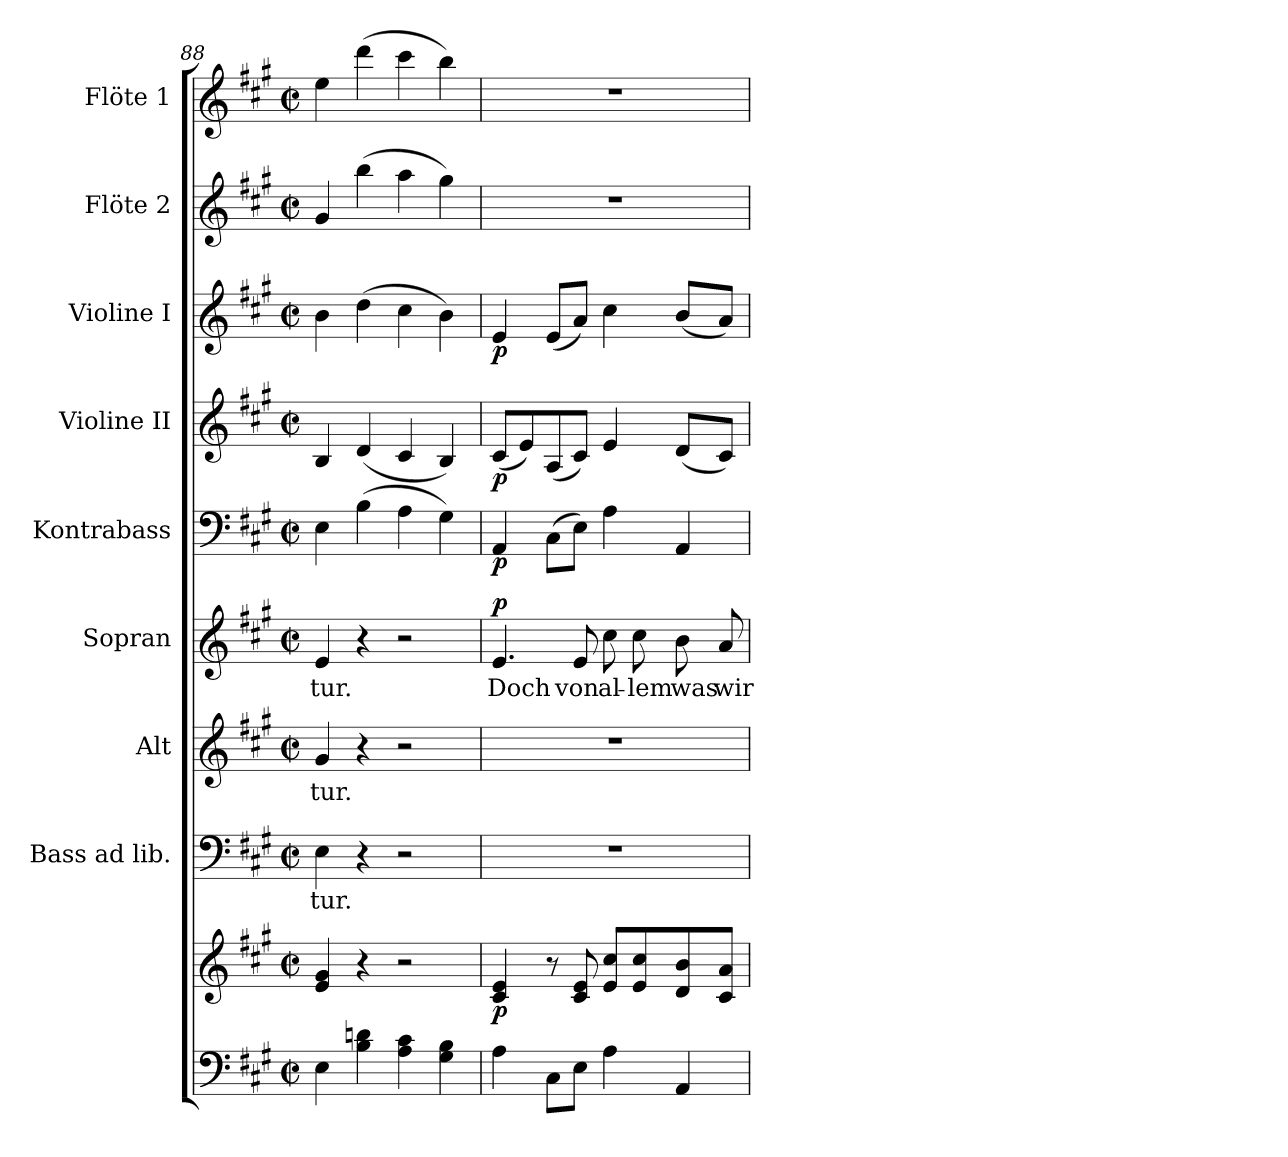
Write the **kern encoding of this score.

**kern	**kern	**dynam	**kern	**text	**kern	**text	**kern	**text	**dynam	**kern	**dynam	**kern	**dynam	**kern	**dynam	**kern	**kern
*part9	*part9	*part9	*part8	*part8	*part7	*part7	*part6	*part6	*part6	*part5	*part5	*part4	*part4	*part3	*part3	*part2	*part1
*staff10	*staff9	*staff9/10	*staff8	*staff8	*staff7	*staff7	*staff6	*staff6	*staff6	*staff5	*staff5	*staff4	*staff4	*staff3	*staff3	*staff2	*staff1
*	*	*	*I"Bass ad lib.	*	*I"Alt	*	*I"Sopran	*	*	*I"Kontrabass	*	*I"Violine II	*	*I"Violine I	*	*I"Flöte 2	*I"Flöte 1
*	*	*	*I'B.	*	*I'A.	*	*I'S.	*	*	*I'Kb.	*	*I'Vl. II	*	*I'Vl. I	*	*I'Fl. 2	*I'Fl. 1
*clefF4	*clefG2	*	*clefF4	*	*clefG2	*	*clefG2	*	*	*clefF4	*	*clefG2	*	*clefG2	*	*clefG2	*clefG2
*	*	*	*	*	*	*	*	*	*	*ITrd7c12	*	*	*	*	*	*	*
*k[f#c#g#]	*k[f#c#g#]	*	*k[f#c#g#]	*	*k[f#c#g#]	*	*k[f#c#g#]	*	*	*k[f#c#g#]	*	*k[f#c#g#]	*	*k[f#c#g#]	*	*k[f#c#g#]	*k[f#c#g#]
*A:	*A:	*	*A:	*	*A:	*	*A:	*	*	*A:	*	*A:	*	*A:	*	*A:	*A:
*M2/2	*M2/2	*	*M2/2	*	*M2/2	*	*M2/2	*	*	*M2/2	*	*M2/2	*	*M2/2	*	*M2/2	*M2/2
*met(c|)	*met(c|)	*	*met(c|)	*	*met(c|)	*	*met(c|)	*	*	*met(c|)	*	*met(c|)	*	*met(c|)	*	*met(c|)	*met(c|)
=88	=88	=88	=88	=88	=88	=88	=88	=88	=88	=88	=88	=88	=88	=88	=88	=88	=88
!	!	!	!	!LO:LY:b	!	!LO:LY:b	!	!LO:LY:b	!	!	!	!	!	!	!	!	!
4E\	4e/ 4g#/	.	4E\	-tur.	4g#/	-tur.	4e/	-tur.	.	4EE\	.	4B/	.	4b\	.	4g#/	4ee\
4B\ 4dn\	4r	.	4r	.	4r	.	4r	.	.	(>4BB\	.	(<4d/	.	(>4dd\	.	(>4bb\	(>4ddd\
4A\ 4c#\	2r	.	2r	.	2r	.	2r	.	.	4AA\	.	4c#/	.	4cc#\	.	4aa\	4ccc#\
4G#\ 4B\	.	.	.	.	.	.	.	.	.	4GG#\)	.	4B/)	.	4b\)	.	4gg#\)	4bb\)
=89	=89	=89	=89	=89	=89	=89	=89	=89	=89	=89	=89	=89	=89	=89	=89	=89	=89
!	!	!LO:DY:b	!	!	!	!	!	!LO:LY:b	!LO:DY:a	!	!LO:DY:b	!	!LO:DY:b	!	!LO:DY:b	!	!
4A\	4c#/ 4e/	p	1r	.	1r	.	4.e/	Doch	p	4AAA/	p	(<8c#/L	p	4e/	p	1r	1r
.	.	.	.	.	.	.	.	.	.	.	.	8e/)	.	.	.	.	.
8C#\L	8r	.	.	.	.	.	.	.	.	(>8CC#\L	.	(<8A/	.	(<8e/L	.	.	.
!	!	!	!	!	!	!	!	!LO:LY:b	!	!	!	!	!	!	!	!	!
8E\J	8c#/ 8e/	.	.	.	.	.	8e/	von	.	8EE\J)	.	8c#/J)	.	8a/J)	.	.	.
!	!	!	!	!	!	!	!	!LO:LY:b	!	!	!	!	!	!	!	!	!
4A\	8e/ 8cc#/L	.	.	.	.	.	8cc#\	al-	.	4AA\	.	4e/	.	4cc#\	.	.	.
!	!	!	!	!	!	!	!	!LO:LY:b	!	!	!	!	!	!	!	!	!
.	8e/ 8cc#/	.	.	.	.	.	8cc#\	-lem	.	.	.	.	.	.	.	.	.
!	!	!	!	!	!	!	!	!LO:LY:b	!	!	!	!	!	!	!	!	!
4AA/	8d/ 8b/	.	.	.	.	.	8b\	was	.	4AAA/	.	(<8d/L	.	(<8b/L	.	.	.
!	!	!	!	!	!	!	!	!LO:LY:b	!	!	!	!	!	!	!	!	!
.	8c#/ 8a/J	.	.	.	.	.	8a/	wir	.	.	.	8c#/J)	.	8a/J)	.	.	.
=	=	=	=	=	=	=	=	=	=	=	=	=	=	=	=	=	=
*-	*-	*-	*-	*-	*-	*-	*-	*-	*-	*-	*-	*-	*-	*-	*-	*-	*-
